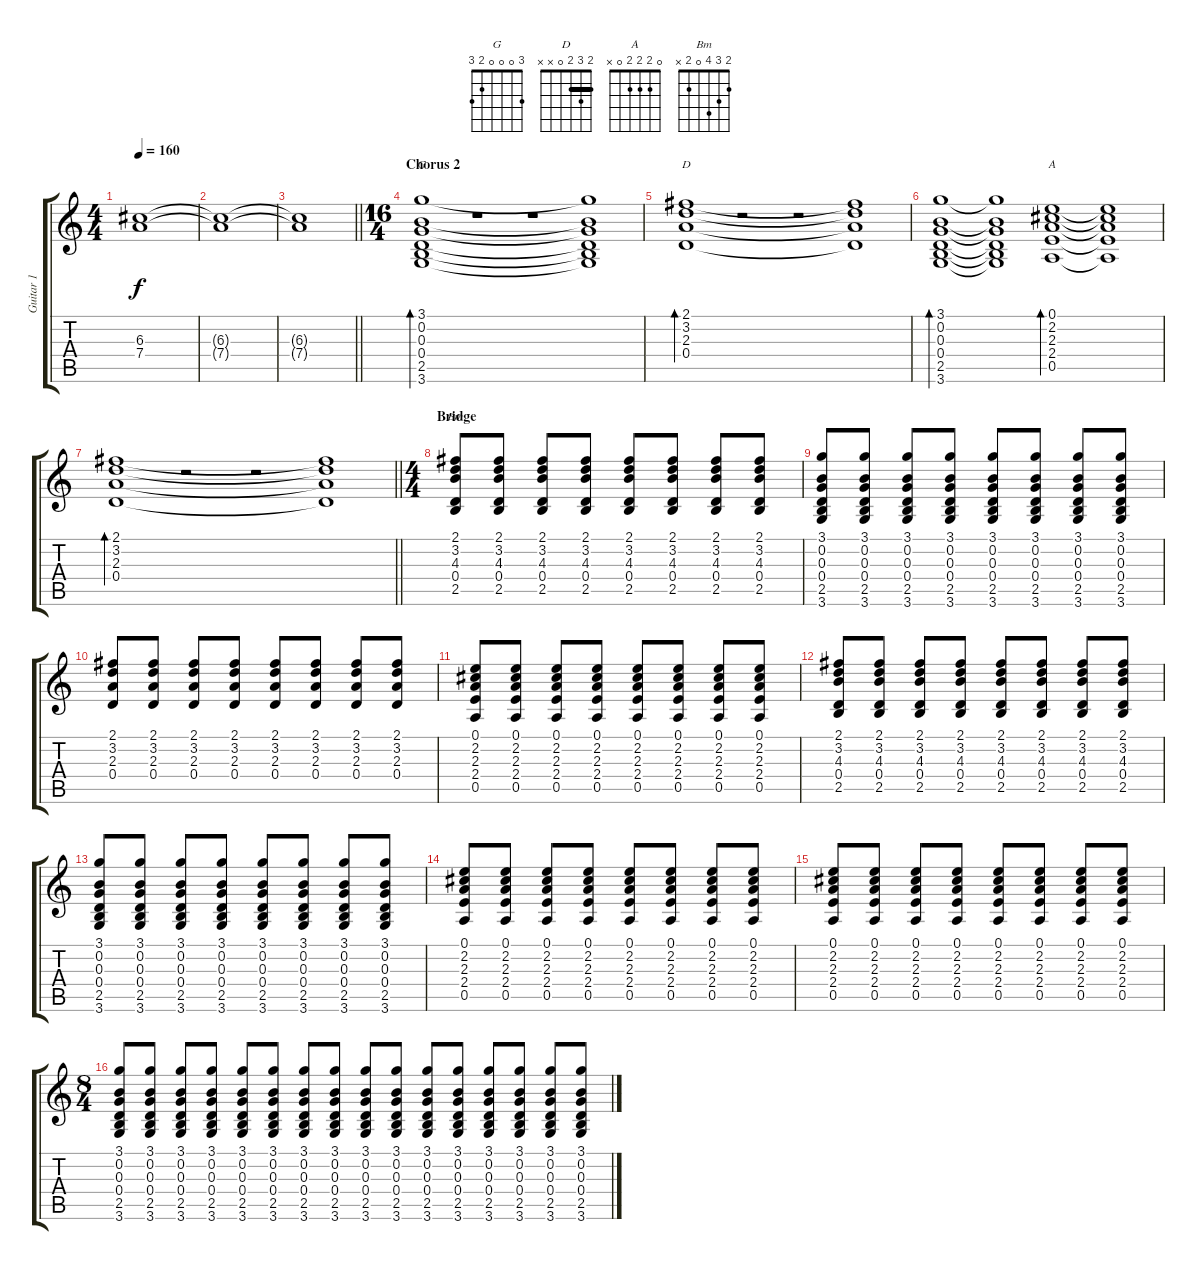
\track ("Guitar 1" "Guitar 1") {instrument electricguitarjazz}
\staff {score tabs}
\tuning (E4 B3 G3 D3 A2 E2) {hide}
\chord ("G" 3 0 0 0 2 3)
\chord ("D" 2 3 2 0 x x) {barre 2}
\chord ("A" 0 2 2 2 0 x)
\chord ("Bm" 2 3 4 0 2 x)
\ts (4 4)
\tempo 160
\clef g2
\ks c
(6.3{t} 7.4{t}).1{dy f} |
(6.3{t} 7.4{t}).1 |
\barLineRight lightlight
(6.3{t} 7.4{t}).1 |
\ts (16 4)
\section ("" "Chorus 2")
(3.1 0.2 0.3 0.4 2.5 3.6).1{bd 120 ch "G" instrument overdrivenguitar} r.1 r.1 (3.1{t} 0.2{t} 0.3{t} 0.4{t} 2.5{t} 3.6{t}).1 |
(2.1 3.2 2.3 0.4).1{bd 120 ch "D"} r.1 r.1 (2.1{t} 3.2{t} 2.3{t} 0.4{t}).1 |
(3.1 0.2 0.3 0.4 2.5 3.6).1{bd 120} (3.1{t} 0.2{t} 0.3{t} 0.4{t} 2.5{t} 3.6{t}).1 (0.1 2.2 2.3 2.4 0.5).1{bd 120 ch "A"} (0.1{t} 2.2{t} 2.3{t} 2.4{t} 0.5{t}).1 |
\barLineRight lightlight
(2.1 3.2 2.3 0.4).1{bd 120} r.1 r.1 (2.1{t} 3.2{t} 2.3{t} 0.4{t}).1 |
\ts (4 4)
\section ("" "Bridge")
(2.1 3.2 4.3 0.4 2.5).8{ch "Bm"} (2.1 3.2 4.3 0.4 2.5).8 (2.1 3.2 4.3 0.4 2.5).8 (2.1 3.2 4.3 0.4 2.5).8 (2.1 3.2 4.3 0.4 2.5).8 (2.1 3.2 4.3 0.4 2.5).8 (2.1 3.2 4.3 0.4 2.5).8 (2.1 3.2 4.3 0.4 2.5).8 |
(3.1 0.2 0.3 0.4 2.5 3.6).8 (3.1 0.2 0.3 0.4 2.5 3.6).8 (3.1 0.2 0.3 0.4 2.5 3.6).8 (3.1 0.2 0.3 0.4 2.5 3.6).8 (3.1 0.2 0.3 0.4 2.5 3.6).8 (3.1 0.2 0.3 0.4 2.5 3.6).8 (3.1 0.2 0.3 0.4 2.5 3.6).8 (3.1 0.2 0.3 0.4 2.5 3.6).8 |
(2.1 3.2 2.3 0.4).8 (2.1 3.2 2.3 0.4).8 (2.1 3.2 2.3 0.4).8 (2.1 3.2 2.3 0.4).8 (2.1 3.2 2.3 0.4).8 (2.1 3.2 2.3 0.4).8 (2.1 3.2 2.3 0.4).8 (2.1 3.2 2.3 0.4).8 |
(0.1 2.2 2.3 2.4 0.5).8 (0.1 2.2 2.3 2.4 0.5).8 (0.1 2.2 2.3 2.4 0.5).8 (0.1 2.2 2.3 2.4 0.5).8 (0.1 2.2 2.3 2.4 0.5).8 (0.1 2.2 2.3 2.4 0.5).8 (0.1 2.2 2.3 2.4 0.5).8 (0.1 2.2 2.3 2.4 0.5).8 |
(2.1 3.2 4.3 0.4 2.5).8 (2.1 3.2 4.3 0.4 2.5).8 (2.1 3.2 4.3 0.4 2.5).8 (2.1 3.2 4.3 0.4 2.5).8 (2.1 3.2 4.3 0.4 2.5).8 (2.1 3.2 4.3 0.4 2.5).8 (2.1 3.2 4.3 0.4 2.5).8 (2.1 3.2 4.3 0.4 2.5).8 |
(3.1 0.2 0.3 0.4 2.5 3.6).8 (3.1 0.2 0.3 0.4 2.5 3.6).8 (3.1 0.2 0.3 0.4 2.5 3.6).8 (3.1 0.2 0.3 0.4 2.5 3.6).8 (3.1 0.2 0.3 0.4 2.5 3.6).8 (3.1 0.2 0.3 0.4 2.5 3.6).8 (3.1 0.2 0.3 0.4 2.5 3.6).8 (3.1 0.2 0.3 0.4 2.5 3.6).8 |
(0.1 2.2 2.3 2.4 0.5).8 (0.1 2.2 2.3 2.4 0.5).8 (0.1 2.2 2.3 2.4 0.5).8 (0.1 2.2 2.3 2.4 0.5).8 (0.1 2.2 2.3 2.4 0.5).8 (0.1 2.2 2.3 2.4 0.5).8 (0.1 2.2 2.3 2.4 0.5).8 (0.1 2.2 2.3 2.4 0.5).8 |
(0.1 2.2 2.3 2.4 0.5).8 (0.1 2.2 2.3 2.4 0.5).8 (0.1 2.2 2.3 2.4 0.5).8 (0.1 2.2 2.3 2.4 0.5).8 (0.1 2.2 2.3 2.4 0.5).8 (0.1 2.2 2.3 2.4 0.5).8 (0.1 2.2 2.3 2.4 0.5).8 (0.1 2.2 2.3 2.4 0.5).8 |
\ts (8 4)
(3.1 0.2 0.3 0.4 2.5 3.6).8 (3.1 0.2 0.3 0.4 2.5 3.6).8 (3.1 0.2 0.3 0.4 2.5 3.6).8 (3.1 0.2 0.3 0.4 2.5 3.6).8 (3.1 0.2 0.3 0.4 2.5 3.6).8 (3.1 0.2 0.3 0.4 2.5 3.6).8 (3.1 0.2 0.3 0.4 2.5 3.6).8 (3.1 0.2 0.3 0.4 2.5 3.6).8 (3.1 0.2 0.3 0.4 2.5 3.6).8 (3.1 0.2 0.3 0.4 2.5 3.6).8 (3.1 0.2 0.3 0.4 2.5 3.6).8 (3.1 0.2 0.3 0.4 2.5 3.6).8 (3.1 0.2 0.3 0.4 2.5 3.6).8 (3.1 0.2 0.3 0.4 2.5 3.6).8 (3.1 0.2 0.3 0.4 2.5 3.6).8 (3.1 0.2 0.3 0.4 2.5 3.6).8
